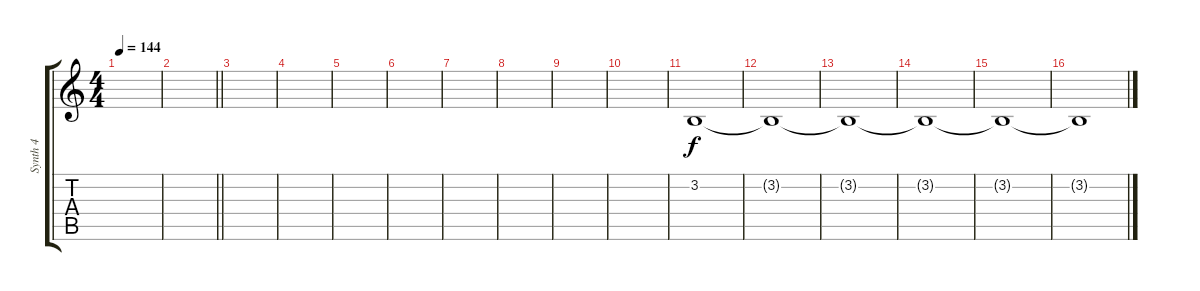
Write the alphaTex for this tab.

\track ("Synth 4" "Synth 4") {instrument pad4choir}
\staff {score tabs}
\tuning (Db4 Ab3 E3 B2 Gb2 B1) {hide}
\ts (4 4)
\tempo 144
\clef g2
\ks c
|
\barLineRight lightlight
|
|
|
|
|
|
|
|
|
3.2.1 |
3.2{t}.1 |
3.2{t}.1 |
3.2{t}.1 |
3.2{t}.1 |
3.2{t}.1
